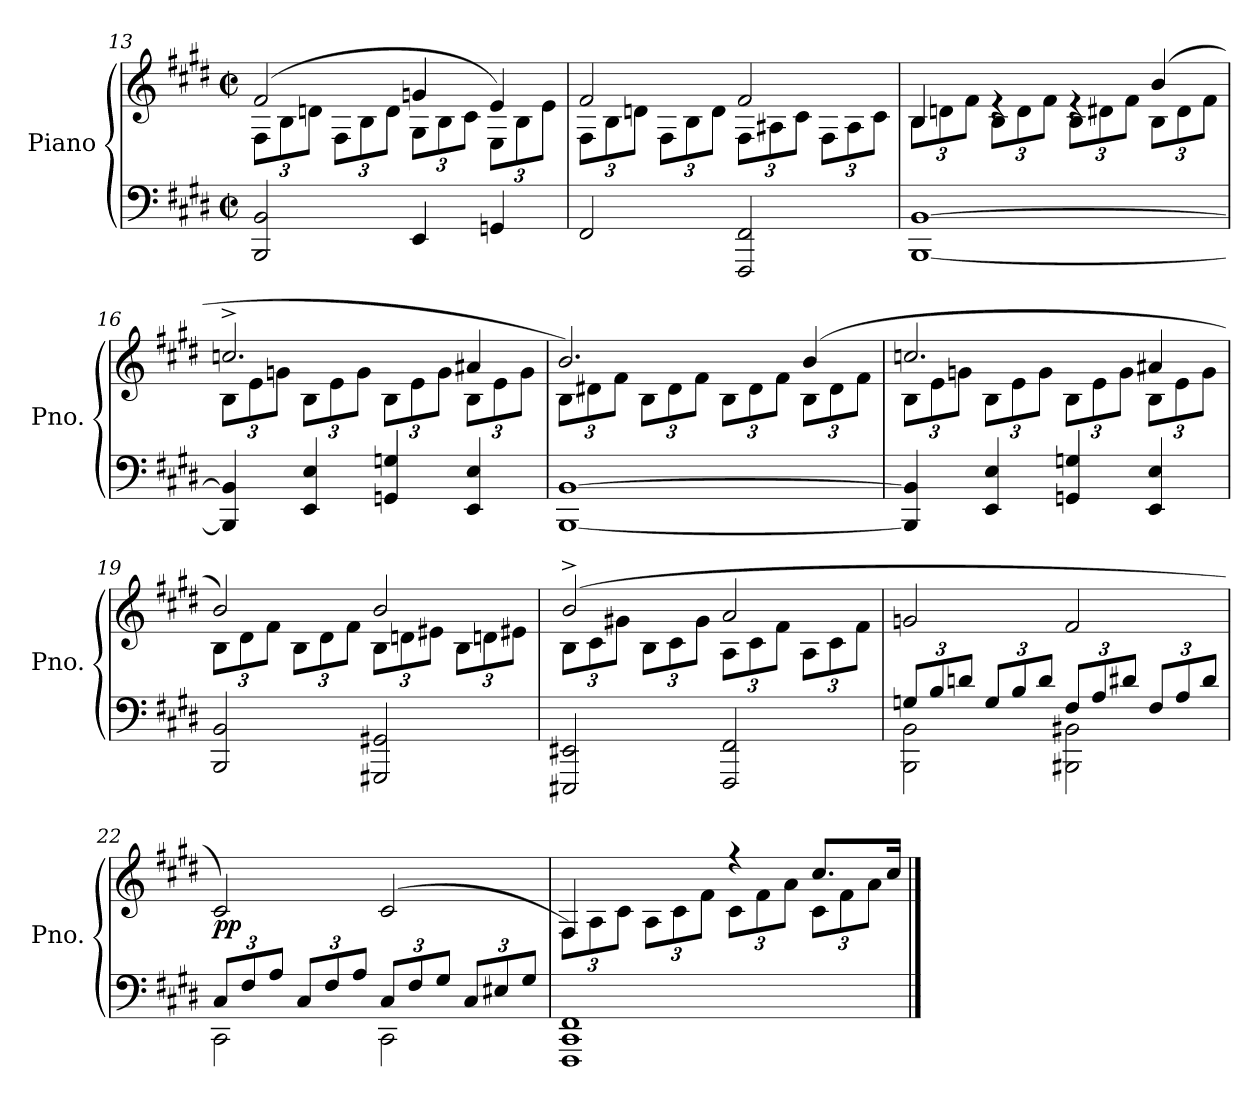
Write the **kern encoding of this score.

**kern	**kern	**dynam
*part1	*part1	*part1
*staff2	*staff1	*staff1/2
*I"Piano	*	*
*I'Pno.	*	*
*clefF4	*clefG2	*
*k[f#c#g#d#]	*k[f#c#g#d#]	*
*M2/2	*M2/2	*
*met(c|)	*met(c|)	*
=13	=13	=13
*	*^	*
*	*	*Xbrackettup	*
2BBB/ 2BB/	(>2f#/	12F#\L	.
.	.	12B\	.
.	.	12dn\J	.
.	.	12F#\L	.
.	.	12B\	.
.	.	12d\J	.
4EE/	4gn/	12G#\L	.
.	.	12B\	.
.	.	12c#\J	.
4GGn/	4e/)	12E\L	.
.	.	12B\	.
.	.	12e\J	.
!!LO:PB:g=z	!!
=14	=14	=14	=14
2FF#/	2f#/	12F#\L	.
.	.	12B\	.
.	.	12dn\J	.
.	.	12F#\L	.
.	.	12B\	.
.	.	12d\J	.
2FFF#/ 2FF#/	2f#/	12F#\L	.
.	.	12A#X\	.
.	.	12c#\J	.
.	.	12F#\L	.
.	.	12A#\	.
.	.	12c#\J	.
=15	=15	=15	=15
[1BBB [1BB	12B\L	4B/	.
.	12dn\	.	.
.	12f#\J	.	.
.	4re	12B\L	.
.	.	12d\	.
.	.	12f#\J	.
.	4re	12B\L	.
.	.	12d#X\	.
.	.	12f#\J	.
.	(>4b/	12B\L	.
.	.	12d#\	.
.	.	12f#\J	.
=16	=16	=16	=16
4BBB/] 4BB/]	2.ccn^/	12B\L	.
.	.	12e\	.
.	.	12gn\J	.
4EE/ 4E/	.	12B\L	.
.	.	12e\	.
.	.	12g\J	.
4GGn/ 4Gn/	.	12B\L	.
.	.	12e\	.
.	.	12g\J	.
4EE/ 4E/	4a#X/	12B\L	.
.	.	12e\	.
.	.	12g\J	.
!!LO:LB:g=z	!!
=17	=17	=17	=17
[1BBB [1BB	2.b/)	12B\L	.
.	.	12d#X\	.
.	.	12f#\J	.
.	.	12B\L	.
.	.	12d#\	.
.	.	12f#\J	.
.	.	12B\L	.
.	.	12d#\	.
.	.	12f#\J	.
.	(>4b/	12B\L	.
.	.	12d#\	.
.	.	12f#\J	.
=18	=18	=18	=18
4BBB/] 4BB/]	2.ccn/	12B\L	.
.	.	12e\	.
.	.	12gn\J	.
4EE/ 4E/	.	12B\L	.
.	.	12e\	.
.	.	12g\J	.
4GGn/ 4Gn/	.	12B\L	.
.	.	12e\	.
.	.	12g\J	.
4EE/ 4E/	4a#X/	12B\L	.
.	.	12e\	.
.	.	12g\J	.
=19	=19	=19	=19
2BBB/ 2BB/	2b/)	12B\L	.
.	.	12d#\	.
.	.	12f#\J	.
.	.	12B\L	.
.	.	12d#\	.
.	.	12f#\J	.
2GGG#X/ 2GG#X/	2b/	12B\L	.
.	.	12dn\	.
.	.	12e#X\J	.
.	.	12B\L	.
.	.	12dn\	.
.	.	12e#X\J	.
!!LO:LB:g=z	!!
=20	=20	=20	=20
2EEE#X/ 2EE#X/	(>2b^/	12B\L	.
.	.	12c#\	.
.	.	12g#X\J	.
.	.	12B\L	.
.	.	12c#\	.
.	.	12g#\J	.
2FFF#/ 2FF#/	2a/	12A\L	.
.	.	12c#\	.
.	.	12f#\J	.
.	.	12A\L	.
.	.	12c#\	.
.	.	12f#\J	.
*	*v	*v	*
=21	=21	=21
*Xbrackettup	*	*
*^	*	*
12Gn/L	2BBB\ 2BB\	2gn/	.
12B/	.	.	.
12dn/J	.	.	.
12G/L	.	.	.
12B/	.	.	.
12d/J	.	.	.
12F#/L	2BBB#X\ 2BB#X\	2f#/	.
12A/	.	.	.
12d#X/J	.	.	.
12F#/L	.	.	.
12A/	.	.	.
12d#/J	.	.	.
=22	=22	=22	=22
!	!	!	!LO:DY:b
12C#/L	2CC#\	2c#/)	pp
12F#/	.	.	.
12A/J	.	.	.
12C#/L	.	.	.
12F#/	.	.	.
12A/J	.	.	.
12C#/L	2CC#\	(>2c#/	.
12F#/	.	.	.
12G#/J	.	.	.
12C#/L	.	.	.
12E#X/	.	.	.
12G#/J	.	.	.
*v	*v	*	*
!!LO:LB:g=z
=23	=23	=23
*	*^	*
1FFF# 1CC# 1FF#	12F#\L)	4F#/	.
.	12A\	.	.
.	12c#\J	.	.
.	12A\L	4ryy	.
.	12c#\	.	.
.	12f#\J	.	.
.	12c#\L	4rff	.
.	12f#\	.	.
.	12a\J	.	.
.	12c#\L	8.cc#/L	.
.	12f#\	.	.
.	12a\J	.	.
.	.	16cc#/Jk	.
*	*v	*v	*
==	==	==
*-	*-	*-
